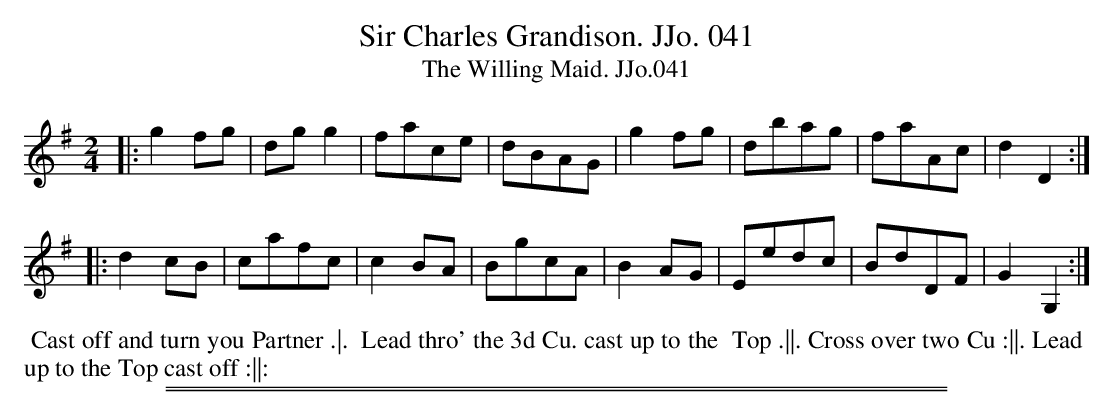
X:1
T: Sir Charles Grandison. JJo. 041
T: Willing Maid. JJo.041, The
M:2/4
L:1/8
K:G
|:\
g2fg | dgg2 | face | dBAG |\
g2fg | dbag | faAc | d2D2 :|
|:\
d2cB | cafc | c2BA | BgcA |\
B2AG | Eedc | BdDF | G2G,2 :|
